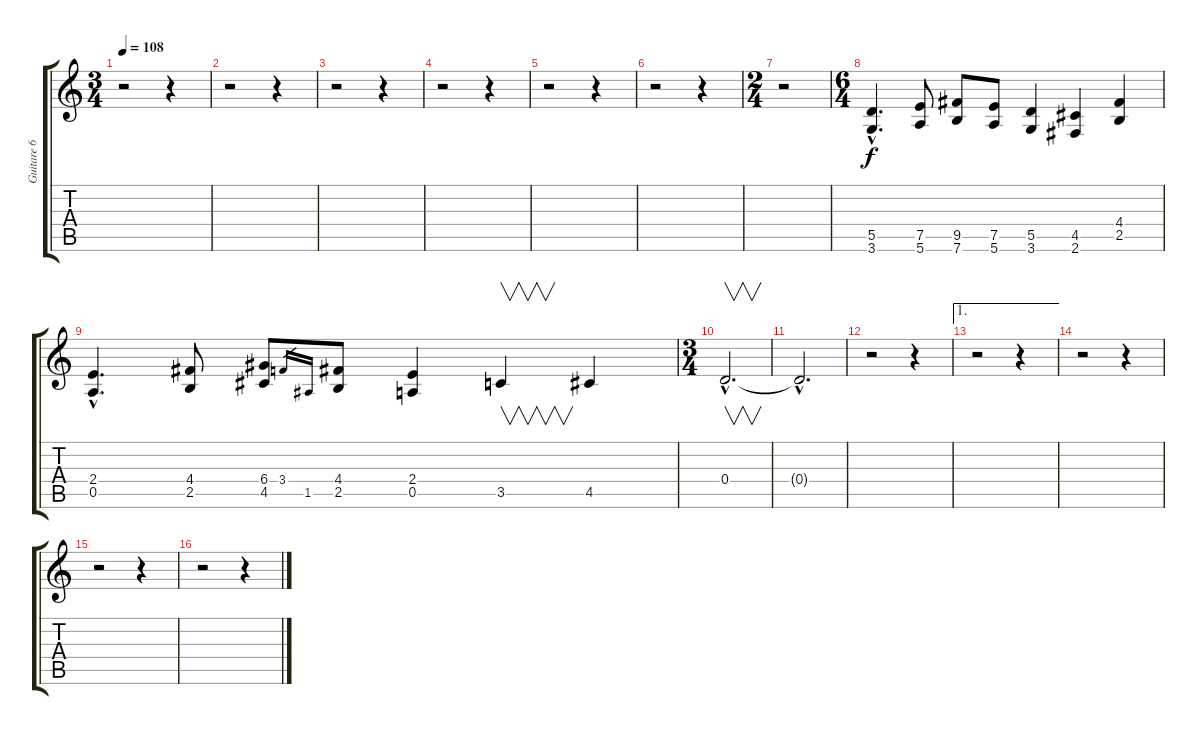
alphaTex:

\track ("Guitare 6 W / Disto" "Guitare 6 ") {instrument distortionguitar}
\staff {score tabs}
\tuning (E4 B3 G3 D3 A2 E2) {hide}
\ts (3 4)
\tempo 108
\clef g2
\ks c
r.2{dy f} r.4 |
r.2 r.4 |
r.2 r.4 |
r.2 r.4 |
r.2 r.4 |
r.2 r.4 |
\ts (2 4)
r.2 |
\ts (6 4)
(5.5{hac} 3.6{hac}).4{d} (7.5 5.6).8 (9.5 7.6).8 (7.5 5.6).8 (5.5 3.6).4 (4.5 2.6).4 (4.4 2.5).4 |
(2.4{hac} 0.5{hac}).4{d} (4.4 2.5).8 (6.4 4.5).8 3.4.16{gr} 1.5.16{gr} (4.4 2.5).8 (2.4 0.5).4 3.5.4{v} 4.5.4 |
\ts (3 4)
0.4{hac}.2{v d} |
0.4{hac t}.2{d} |
r.2 r.4 |
\ae 1
r.2 r.4 |
r.2 r.4 |
r.2 r.4 |
r.2 r.4
